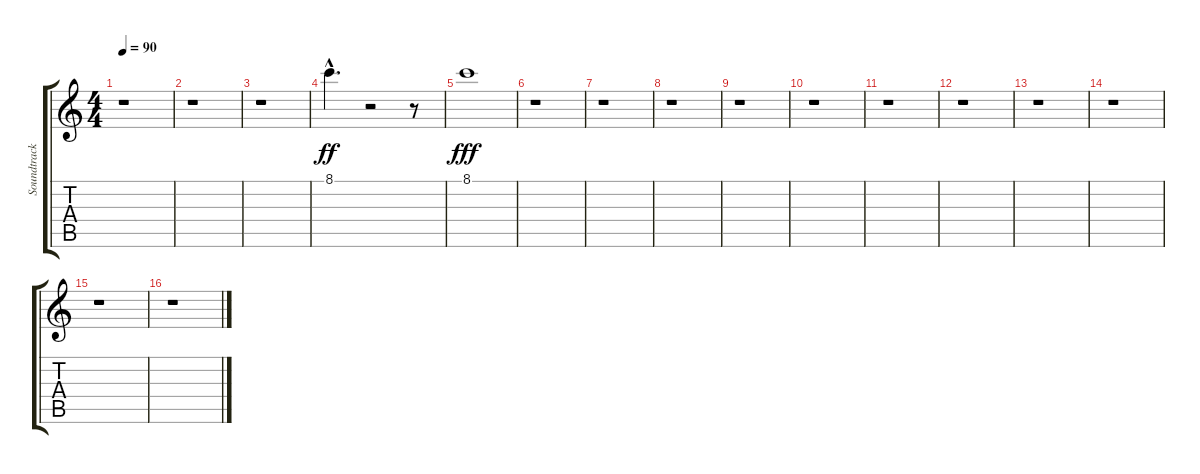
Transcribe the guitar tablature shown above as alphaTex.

\track ("Soundtrack" "Soundtrack") {instrument distortionguitar}
\staff {score tabs}
\tuning (E4 B3 G3 D3 A2 E2) {hide}
\ts (4 4)
\tempo 90
\clef g2
\ks c
r.1{dy ff instrument distortionguitar} |
r.1 |
r.1 |
8.1{hac}.4{d instrument fx2soundtrack} r.2 r.8 |
8.1.1{dy fff} |
r.1 |
r.1 |
r.1 |
r.1 |
r.1 |
r.1 |
r.1 |
r.1 |
r.1 |
r.1 |
r.1
